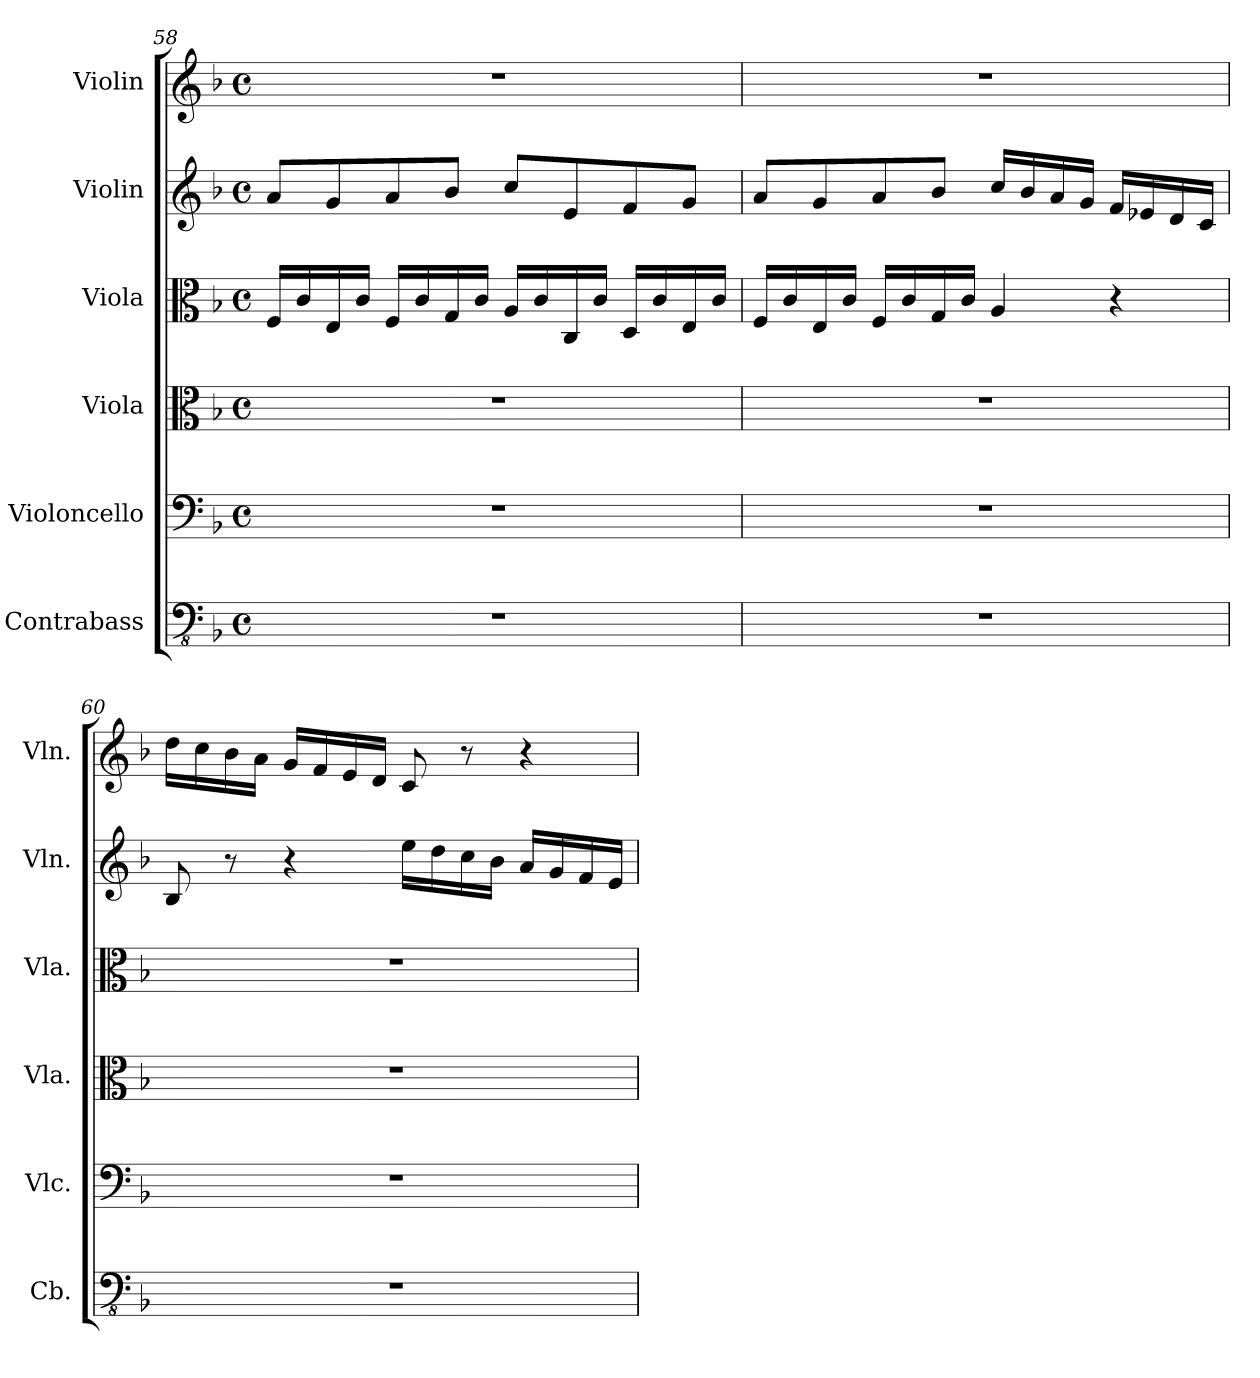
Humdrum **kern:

**kern	**kern	**kern	**kern	**kern	**kern
*part6	*part5	*part4	*part3	*part2	*part1
*staff6	*staff5	*staff4	*staff3	*staff2	*staff1
*I"Contrabass	*I"Violoncello	*I"Viola	*I"Viola	*I"Violin	*I"Violin
*I'Cb.	*I'Vlc.	*I'Vla.	*I'Vla.	*I'Vln.	*I'Vln.
*clefFv4	*clefF4	*clefC3	*clefC3	*clefG2	*clefG2
*ITrd7c12	*	*	*	*	*
*k[b-]	*k[b-]	*k[b-]	*k[b-]	*k[b-]	*k[b-]
*M4/4	*M4/4	*M4/4	*M4/4	*M4/4	*M4/4
*met(c)	*met(c)	*met(c)	*met(c)	*met(c)	*met(c)
=58	=58	=58	=58	=58	=58
1r	1r	1r	16F/LL	8a/L	1r
.	.	.	16c/	.	.
.	.	.	16E/	8g/	.
.	.	.	16c/JJ	.	.
.	.	.	16F/LL	8a/	.
.	.	.	16c/	.	.
.	.	.	16G/	8b-/J	.
.	.	.	16c/JJ	.	.
.	.	.	16A/LL	8cc/L	.
.	.	.	16c/	.	.
.	.	.	16C/	8e/	.
.	.	.	16c/JJ	.	.
.	.	.	16D/LL	8f/	.
.	.	.	16c/	.	.
.	.	.	16E/	8g/J	.
.	.	.	16c/JJ	.	.
!!LO:PB:g=z
=59	=59	=59	=59	=59	=59
1r	1r	1r	16F/LL	8a/L	1r
.	.	.	16c/	.	.
.	.	.	16E/	8g/	.
.	.	.	16c/JJ	.	.
.	.	.	16F/LL	8a/	.
.	.	.	16c/	.	.
.	.	.	16G/	8b-/J	.
.	.	.	16c/JJ	.	.
.	.	.	4A/	16cc/LL	.
.	.	.	.	16b-/	.
.	.	.	.	16a/	.
.	.	.	.	16g/JJ	.
.	.	.	4r	16f/LL	.
.	.	.	.	16e-X/	.
.	.	.	.	16d/	.
.	.	.	.	16c/JJ	.
=60	=60	=60	=60	=60	=60
1r	1r	1r	1r	8B-/	16dd\LL
.	.	.	.	.	16cc\
.	.	.	.	8r	16b-\
.	.	.	.	.	16a\JJ
.	.	.	.	4r	16g/LL
.	.	.	.	.	16f/
.	.	.	.	.	16e/
.	.	.	.	.	16d/JJ
.	.	.	.	16ee\LL	8c/
.	.	.	.	16dd\	.
.	.	.	.	16cc\	8r
.	.	.	.	16b-\JJ	.
.	.	.	.	16a/LL	4r
.	.	.	.	16g/	.
.	.	.	.	16f/	.
.	.	.	.	16e/JJ	.
=	=	=	=	=	=
*-	*-	*-	*-	*-	*-
